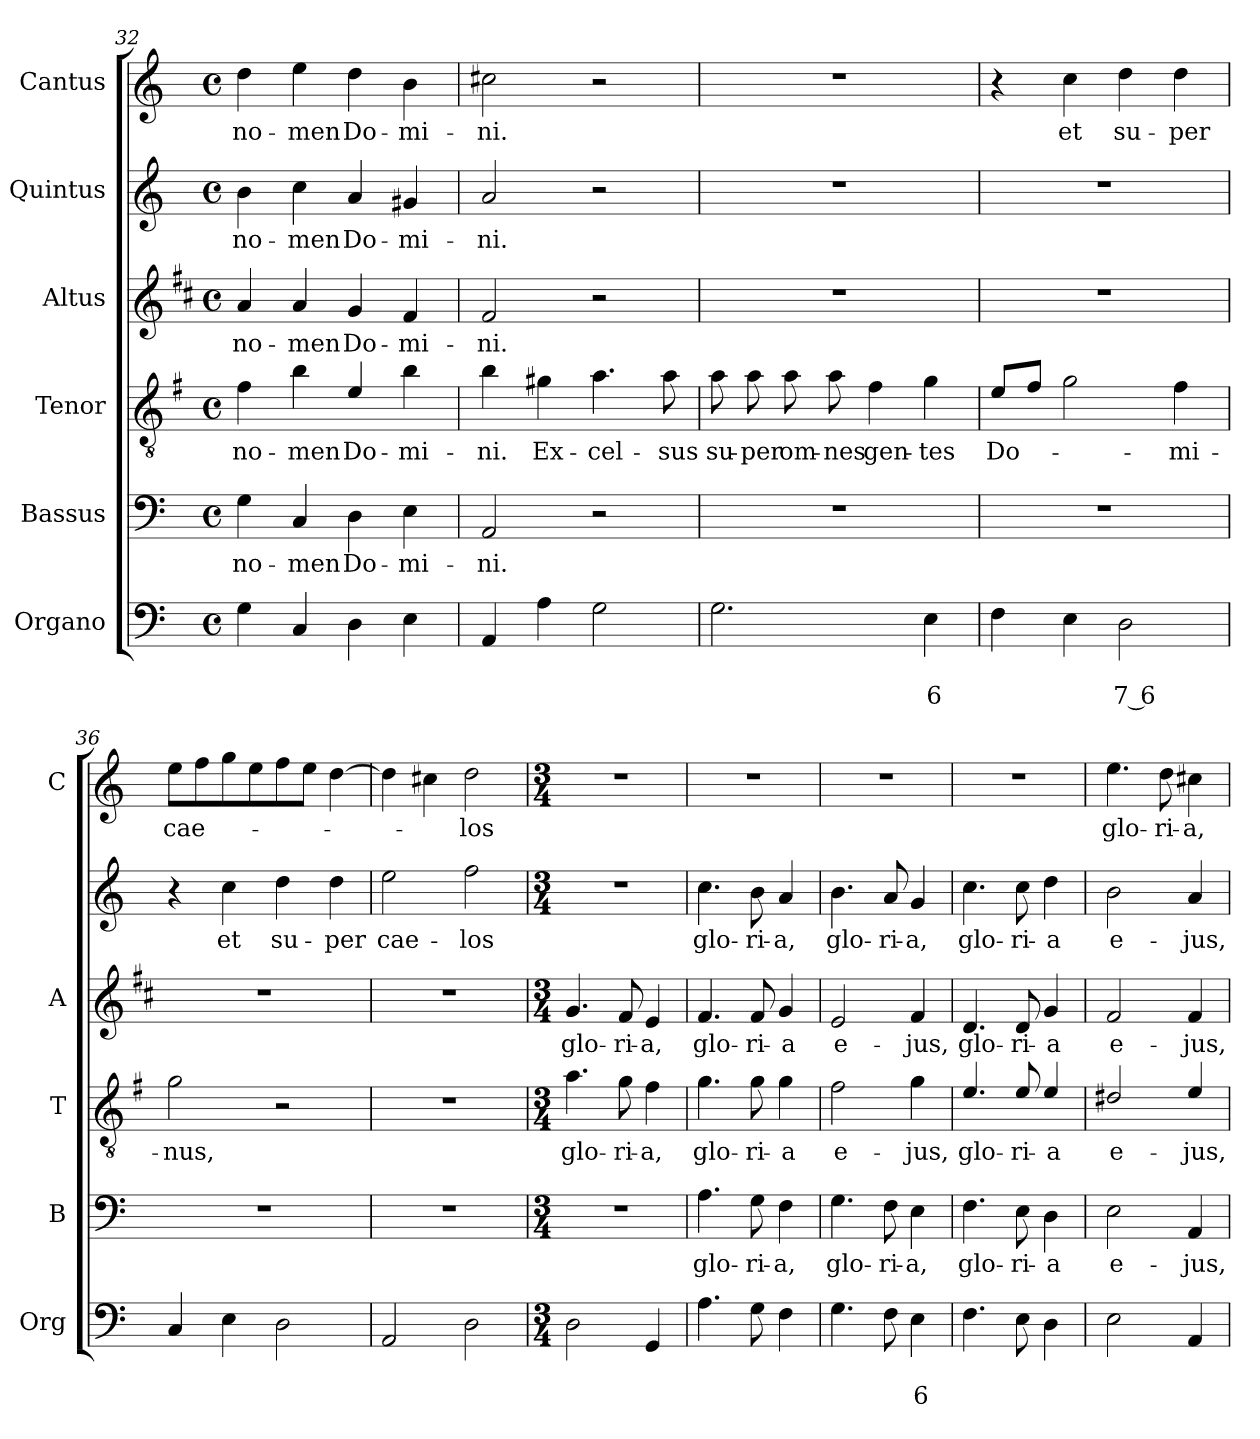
**kern	**text	**text	**kern	**text	**kern	**text	**kern	**text	**kern	**text	**kern	**text
*part6	*part6	*part6	*part5	*part5	*part4	*part4	*part3	*part3	*part2	*part2	*part1	*part1
*staff6	*staff6	*staff6	*staff5	*staff5	*staff4	*staff4	*staff3	*staff3	*staff2	*staff2	*staff1	*staff1
*I"Organo	*	*	*I"Bassus	*	*I"Tenor	*	*I"Altus	*	*I"Quintus	*	*I"Cantus	*
*I'Org	*	*	*I'B	*	*I'T	*	*I'A	*	*	*	*I'C	*
*clefF4	*	*	*clefF4	*	*clefGv2	*	*clefG2	*	*clefG2	*	*clefG2	*
*	*	*	*	*	*ITrd4c7	*	*ITrd1c2	*	*	*	*	*
*k[]	*	*	*k[]	*	*k[]	*	*k[]	*	*k[]	*	*k[]	*
*C:	*	*	*C:	*	*C:	*	*C:	*	*C:	*	*C:	*
*M4/4	*	*	*M4/4	*	*M4/4	*	*M4/4	*	*M4/4	*	*M4/4	*
*met(c)	*	*	*met(c)	*	*met(c)	*	*met(c)	*	*met(c)	*	*met(c)	*
=32	=32	=32	=32	=32	=32	=32	=32	=32	=32	=32	=32	=32
!	!	!	!	!LO:LY:b	!	!LO:LY:b	!	!LO:LY:b	!	!LO:LY:b	!	!LO:LY:b
4G\	.	.	4G\	no-	4B\	no-	4g/	no-	4b\	no-	4dd\	no-
!	!	!	!	!LO:LY:b	!	!LO:LY:b	!	!LO:LY:b	!	!LO:LY:b	!	!LO:LY:b
4C/	.	.	4C/	-men	4e\	-men	4g/	-men	4cc\	-men	4ee\	-men
!	!	!	!	!LO:LY:b	!	!LO:LY:b	!	!LO:LY:b	!	!LO:LY:b	!	!LO:LY:b
4D\	.	.	4D\	Do-	4A/	Do-	4f/	Do-	4a/	Do-	4dd\	Do-
!	!	!	!	!LO:LY:b	!	!LO:LY:b	!	!LO:LY:b	!	!LO:LY:b	!	!LO:LY:b
4E\	.	.	4E\	-mi-	4e\	-mi-	4e/	-mi-	4g#X/	-mi-	4b\	-mi-
=33	=33	=33	=33	=33	=33	=33	=33	=33	=33	=33	=33	=33
!	!	!	!	!LO:LY:b	!	!LO:LY:b	!	!LO:LY:b	!	!LO:LY:b	!	!LO:LY:b
4AA/	.	.	2AA/	-ni.	4e\	-ni.	2e/	-ni.	2a/	-ni.	2cc#X\	-ni.
!	!	!	!	!	!	!LO:LY:b	!	!	!	!	!	!
4A\	.	.	.	.	4c#X\	Ex-	.	.	.	.	.	.
!	!	!	!	!	!	!LO:LY:b	!	!	!	!	!	!
2G\	.	.	2r	.	4.d\	-cel-	2r	.	2r	.	2r	.
!	!	!	!	!	!	!LO:LY:b	!	!	!	!	!	!
.	.	.	.	.	8d\	-sus	.	.	.	.	.	.
=34	=34	=34	=34	=34	=34	=34	=34	=34	=34	=34	=34	=34
!	!	!	!	!	!	!LO:LY:b	!	!	!	!	!	!
2.G\	.	.	1r	.	8d\	su-	1r	.	1r	.	1r	.
!	!	!	!	!	!	!LO:LY:b	!	!	!	!	!	!
.	.	.	.	.	8d\	-per	.	.	.	.	.	.
!	!	!	!	!	!	!LO:LY:b	!	!	!	!	!	!
.	.	.	.	.	8d\	om-	.	.	.	.	.	.
!	!	!	!	!	!	!LO:LY:b	!	!	!	!	!	!
.	.	.	.	.	8d\	-nes	.	.	.	.	.	.
!	!	!	!	!	!	!LO:LY:b	!	!	!	!	!	!
.	.	.	.	.	4B\	gen-	.	.	.	.	.	.
!	!	!LO:LY:b	!	!	!	!LO:LY:b	!	!	!	!	!	!
4E\	.	6	.	.	4c\	-tes	.	.	.	.	.	.
!!LO:LB:g=z
=35	=35	=35	=35	=35	=35	=35	=35	=35	=35	=35	=35	=35
!	!	!	!	!	!	!LO:LY:b	!	!	!	!	!	!
4F\	.	.	1r	.	8A/L	Do-	1r	.	1r	.	4r	.
.	.	.	.	.	8B/J	.	.	.	.	.	.	.
!	!	!	!	!	!	!	!	!	!	!	!	!LO:LY:b
4E\	.	.	.	.	2c\	.	.	.	.	.	4cc\	et
!	!	!LO:LY:b	!	!	!	!	!	!	!	!	!	!LO:LY:b
2D\	.	7 6	.	.	.	.	.	.	.	.	4dd\	su-
!	!	!	!	!	!	!LO:LY:b	!	!	!	!	!	!LO:LY:b
.	.	.	.	.	4B\	-mi-	.	.	.	.	4dd\	-per
=36	=36	=36	=36	=36	=36	=36	=36	=36	=36	=36	=36	=36
!	!	!	!	!	!	!LO:LY:b	!	!	!	!	!	!LO:LY:b
4C/	.	.	1r	.	2c\	-nus,	1r	.	4r	.	8ee\L	cae-
.	.	.	.	.	.	.	.	.	.	.	8ff\	.
!	!	!	!	!	!	!	!	!	!	!LO:LY:b	!	!
4E\	.	.	.	.	.	.	.	.	4cc\	et	8gg\	.
.	.	.	.	.	.	.	.	.	.	.	8ee\	.
!	!	!	!	!	!	!	!	!	!	!LO:LY:b	!	!
2D\	.	.	.	.	2r	.	.	.	4dd\	su-	8ff\	.
.	.	.	.	.	.	.	.	.	.	.	8ee\J	.
!	!	!	!	!	!	!	!	!	!	!LO:LY:b	!	!
.	.	.	.	.	.	.	.	.	4dd\	-per	[4dd\	.
=37	=37	=37	=37	=37	=37	=37	=37	=37	=37	=37	=37	=37
!	!	!	!	!	!	!	!	!	!	!LO:LY:b	!	!
2AA/	.	.	1r	.	1r	.	1r	.	2ee\	cae-	4dd\]	.
.	.	.	.	.	.	.	.	.	.	.	4cc#X\	.
!	!	!	!	!	!	!	!	!	!	!LO:LY:b	!	!LO:LY:b
2D\	.	.	.	.	.	.	.	.	2ff\	-los	2dd\	-los
=38	=38	=38	=38	=38	=38	=38	=38	=38	=38	=38	=38	=38
*M3/4	*	*	*M3/4	*	*M3/4	*	*M3/4	*	*M3/4	*	*M3/4	*
!	!	!	!	!	!	!LO:LY:b	!	!LO:LY:b	!	!	!	!
2D\	.	.	2.r	.	4.d\	glo-	4.f/	glo-	2.r	.	2.r	.
!	!	!	!	!	!	!LO:LY:b	!	!LO:LY:b	!	!	!	!
.	.	.	.	.	8c\	-ri-	8e/	-ri-	.	.	.	.
!	!	!	!	!	!	!LO:LY:b	!	!LO:LY:b	!	!	!	!
4GG/	.	.	.	.	4B\	-a,	4d/	-a,	.	.	.	.
=39	=39	=39	=39	=39	=39	=39	=39	=39	=39	=39	=39	=39
!	!	!	!	!LO:LY:b	!	!LO:LY:b	!	!LO:LY:b	!	!LO:LY:b	!	!
4.A\	.	.	4.A\	glo-	4.c\	glo-	4.e/	glo-	4.cc\	glo-	2.r	.
!	!	!	!	!LO:LY:b	!	!LO:LY:b	!	!LO:LY:b	!	!LO:LY:b	!	!
8G\	.	.	8G\	-ri-	8c\	-ri-	8e/	-ri-	8b\	-ri-	.	.
!	!	!	!	!LO:LY:b	!	!LO:LY:b	!	!LO:LY:b	!	!LO:LY:b	!	!
4F\	.	.	4F\	-a,	4c\	-a	4f/	-a	4a/	-a,	.	.
=40	=40	=40	=40	=40	=40	=40	=40	=40	=40	=40	=40	=40
!	!	!	!	!LO:LY:b	!	!LO:LY:b	!	!LO:LY:b	!	!LO:LY:b	!	!
4.G\	.	.	4.G\	glo-	2B\	e-	2d/	e-	4.b\	glo-	2.r	.
!	!	!	!	!LO:LY:b	!	!	!	!	!	!LO:LY:b	!	!
8F\	.	.	8F\	-ri-	.	.	.	.	8a/	-ri-	.	.
!	!	!LO:LY:b	!	!LO:LY:b	!	!LO:LY:b	!	!LO:LY:b	!	!LO:LY:b	!	!
4E\	.	6	4E\	-a,	4c\	-jus,	4e/	-jus,	4g/	-a,	.	.
=41	=41	=41	=41	=41	=41	=41	=41	=41	=41	=41	=41	=41
!	!	!	!	!LO:LY:b	!	!LO:LY:b	!	!LO:LY:b	!	!LO:LY:b	!	!
4.F\	.	.	4.F\	glo-	4.A/	glo-	4.c/	glo-	4.cc\	glo-	2.r	.
!	!	!	!	!LO:LY:b	!	!LO:LY:b	!	!LO:LY:b	!	!LO:LY:b	!	!
8E\	.	.	8E\	-ri-	8A/	-ri-	8c/	-ri-	8cc\	-ri-	.	.
!	!	!	!	!LO:LY:b	!	!LO:LY:b	!	!LO:LY:b	!	!LO:LY:b	!	!
4D\	.	.	4D\	-a	4A/	-a	4f/	-a	4dd\	-a	.	.
=42	=42	=42	=42	=42	=42	=42	=42	=42	=42	=42	=42	=42
!	!	!	!	!LO:LY:b	!	!LO:LY:b	!	!LO:LY:b	!	!LO:LY:b	!	!LO:LY:b
2E\	.	.	2E\	e-	2G#X/	e-	2e/	e-	2b\	e-	4.ee\	glo-
!	!	!	!	!	!	!	!	!	!	!	!	!LO:LY:b
.	.	.	.	.	.	.	.	.	.	.	8dd\	-ri-
!	!	!	!	!LO:LY:b	!	!LO:LY:b	!	!LO:LY:b	!	!LO:LY:b	!	!LO:LY:b
4AA/	.	.	4AA/	-jus,	4A/	-jus,	4e/	-jus,	4a/	-jus,	4cc#X\	-a,
=	=	=	=	=	=	=	=	=	=	=	=	=
*-	*-	*-	*-	*-	*-	*-	*-	*-	*-	*-	*-	*-
